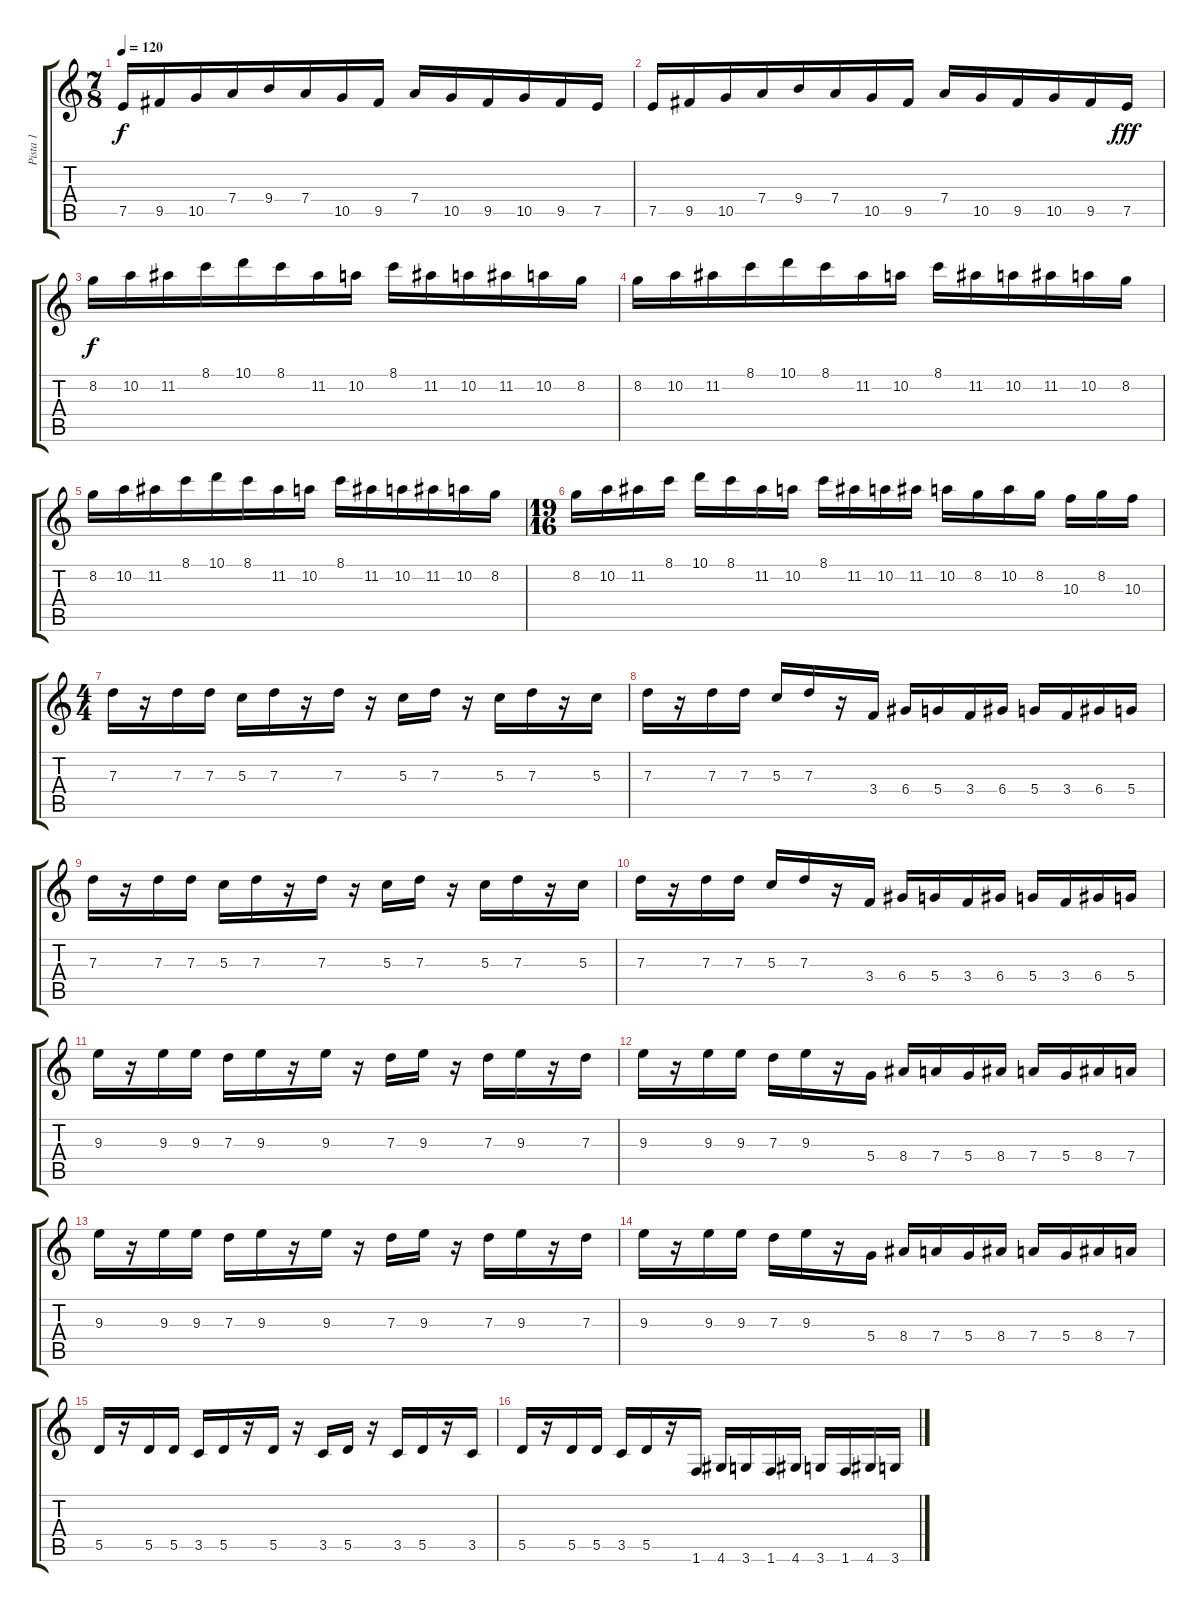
\track ("Pista 1" "Pista 1") {instrument distortionguitar}
\staff {score tabs}
\tuning (E4 B3 G3 D3 A2 E2) {hide}
\ts (7 8)
\tempo 120
\clef g2
\ks c
7.5.16{dy f} 9.5.16 10.5.16 7.4.16 9.4.16 7.4.16 10.5.16 9.5.16 7.4.16 10.5.16 9.5.16 10.5.16 9.5.16 7.5.16 |
7.5.16 9.5.16 10.5.16 7.4.16 9.4.16 7.4.16 10.5.16 9.5.16 7.4.16 10.5.16 9.5.16 10.5.16 9.5.16 7.5.16{dy fff} |
8.2.16{dy f} 10.2.16 11.2.16 8.1.16 10.1.16 8.1.16 11.2.16 10.2.16 8.1.16 11.2.16 10.2.16 11.2.16 10.2.16 8.2.16 |
8.2.16 10.2.16 11.2.16 8.1.16 10.1.16 8.1.16 11.2.16 10.2.16 8.1.16 11.2.16 10.2.16 11.2.16 10.2.16 8.2.16 |
8.2.16 10.2.16 11.2.16 8.1.16 10.1.16 8.1.16 11.2.16 10.2.16 8.1.16 11.2.16 10.2.16 11.2.16 10.2.16 8.2.16 |
\ts (19 16)
8.2.16 10.2.16 11.2.16 8.1.16 10.1.16 8.1.16 11.2.16 10.2.16 8.1.16 11.2.16 10.2.16 11.2.16 10.2.16 8.2.16 10.2.16 8.2.16 10.3.16 8.2.16 10.3.16 |
\ts (4 4)
7.3.16 r.16 7.3.16 7.3.16 5.3.16 7.3.16 r.16 7.3.16 r.16 5.3.16 7.3.16 r.16 5.3.16 7.3.16 r.16 5.3.16 |
7.3.16 r.16 7.3.16 7.3.16 5.3.16 7.3.16 r.16 3.4.16 6.4.16 5.4.16 3.4.16 6.4.16 5.4.16 3.4.16 6.4.16 5.4.16 |
7.3.16 r.16 7.3.16 7.3.16 5.3.16 7.3.16 r.16 7.3.16 r.16 5.3.16 7.3.16 r.16 5.3.16 7.3.16 r.16 5.3.16 |
7.3.16 r.16 7.3.16 7.3.16 5.3.16 7.3.16 r.16 3.4.16 6.4.16 5.4.16 3.4.16 6.4.16 5.4.16 3.4.16 6.4.16 5.4.16 |
9.3.16 r.16 9.3.16 9.3.16 7.3.16 9.3.16 r.16 9.3.16 r.16 7.3.16 9.3.16 r.16 7.3.16 9.3.16 r.16 7.3.16 |
9.3.16 r.16 9.3.16 9.3.16 7.3.16 9.3.16 r.16 5.4.16 8.4.16 7.4.16 5.4.16 8.4.16 7.4.16 5.4.16 8.4.16 7.4.16 |
9.3.16 r.16 9.3.16 9.3.16 7.3.16 9.3.16 r.16 9.3.16 r.16 7.3.16 9.3.16 r.16 7.3.16 9.3.16 r.16 7.3.16 |
9.3.16 r.16 9.3.16 9.3.16 7.3.16 9.3.16 r.16 5.4.16 8.4.16 7.4.16 5.4.16 8.4.16 7.4.16 5.4.16 8.4.16 7.4.16 |
5.5.16 r.16 5.5.16 5.5.16 3.5.16 5.5.16 r.16 5.5.16 r.16 3.5.16 5.5.16 r.16 3.5.16 5.5.16 r.16 3.5.16 |
5.5.16 r.16 5.5.16 5.5.16 3.5.16 5.5.16 r.16 1.6.16 4.6.16 3.6.16 1.6.16 4.6.16 3.6.16 1.6.16 4.6.16 3.6.16
